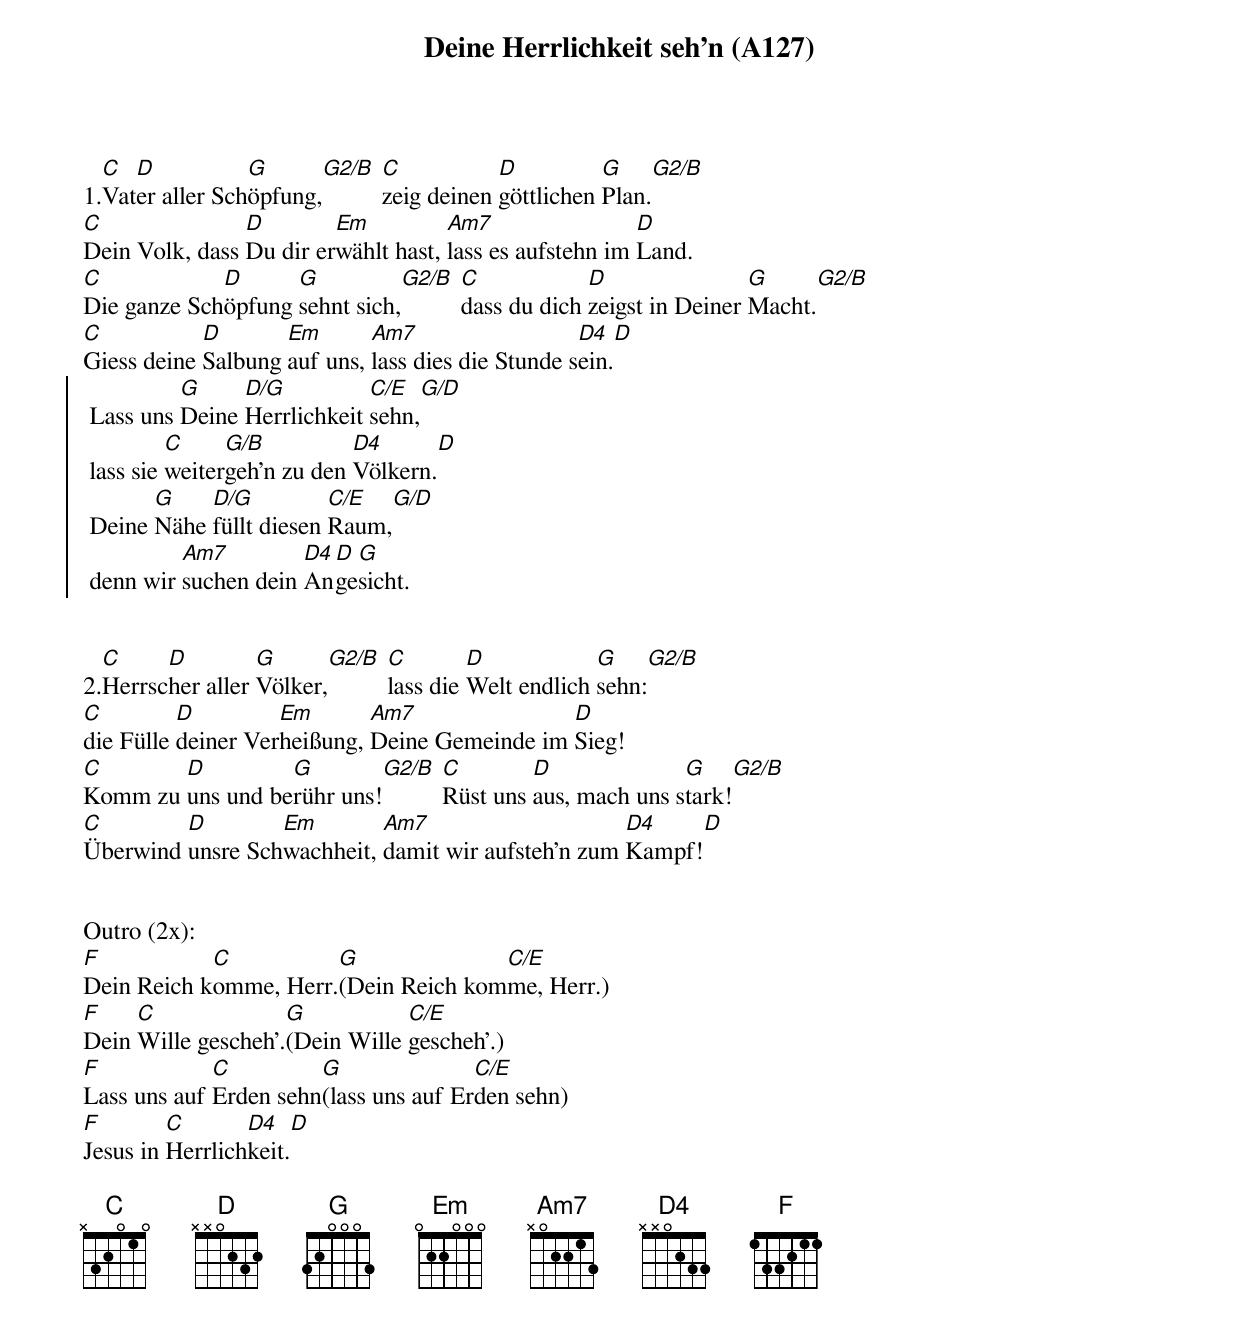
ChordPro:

{title: Deine Herrlichkeit seh'n (A127)}
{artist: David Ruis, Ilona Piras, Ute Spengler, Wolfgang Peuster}

1.[C]Vat[D]er aller Sch[G]öpfung,[G2/B] [C]zeig deinen [D]göttlichen [G]Plan.[G2/B]
[C]Dein Volk, dass [D]Du dir er[Em]wählt hast, [Am7]lass es aufstehn im [D]Land.
[C]Die ganze Sch[D]öpfung [G]sehnt sich,[G2/B] [C]dass du dich [D]zeigst in Deiner [G]Macht.[G2/B]
[C]Giess deine [D]Salbung [Em]auf uns, [Am7]lass dies die Stunde s[D4]ein.[D]
{soc}
 Lass uns [G]Deine [D/G]Herrlichkeit [C/E]sehn,[G/D]
 lass sie [C]weiter[G/B]geh'n zu den [D4]Völkern.[D]
 Deine [G]Nähe [D/G]füllt diesen [C/E]Raum,[G/D]
 denn wir [Am7]suchen dein [D4]An[D]ge[G]sicht.
 {eoc}


2.[C]Herrsc[D]her aller [G]Völker,[G2/B] [C]lass die [D]Welt endlich [G]sehn:[G2/B]
[C]die Fülle [D]deiner Ver[Em]heißung, [Am7]Deine Gemeinde im [D]Sieg!
[C]Komm zu [D]uns und be[G]rühr uns![G2/B] [C]Rüst uns [D]aus, mach uns s[G]tark![G2/B]
[C]Überwind [D]unsre Sch[Em]wachheit, [Am7]damit wir aufsteh'n zum [D4]Kampf![D]


Outro (2x):
[F]Dein Reich k[C]omme, Herr.[G](Dein Reich kom[C/E]me, Herr.)
[F]Dein [C]Wille gescheh'.[G](Dein Wille [C/E]gescheh'.)
[F]Lass uns auf [C]Erden sehn[G](lass uns auf Er[C/E]den sehn)
[F]Jesus in [C]Herrlich[D4]keit.[D]

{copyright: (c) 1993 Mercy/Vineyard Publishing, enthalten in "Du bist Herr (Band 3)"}
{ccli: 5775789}
